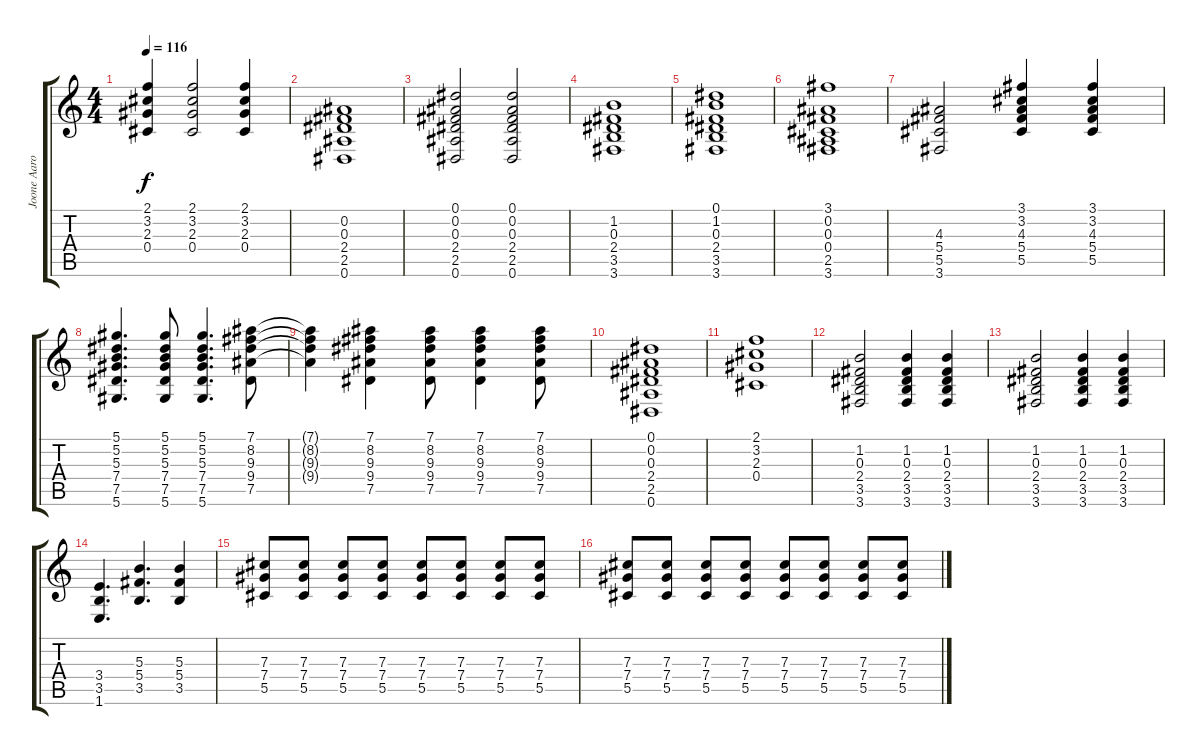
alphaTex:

\track ("Joone Aaron Acústica" "Joone Aaro") {instrument acousticguitarsteel}
\staff {score tabs}
\tuning (Eb4 Bb3 Gb3 Db3 Ab2 Eb2) {hide}
\ts (4 4)
\tempo 116
\clef g2
\ks c
(2.1 3.2 2.3 0.4).4{dy f} (2.1 3.2 2.3 0.4).2 (2.1 3.2 2.3 0.4).4 |
(0.2 0.3 2.4 2.5 0.6).1 |
(0.1 0.2 0.3 2.4 2.5 0.6).2 (0.1 0.2 0.3 2.4 2.5 0.6).2 |
(1.2 0.3 2.4 3.5 3.6).1 |
(0.1 1.2 0.3 2.4 3.5 3.6).1 |
(3.1 0.2 0.3 0.4 2.5 3.6).1 |
(4.3 5.4 5.5 3.6).2 (3.1 3.2 4.3 5.4 5.5).4 (3.1 3.2 4.3 5.4 5.5).4 |
(5.1 5.2 5.3 7.4 7.5 5.6).4{d} (5.1 5.2 5.3 7.4 7.5 5.6).8 (5.1 5.2 5.3 7.4 7.5 5.6).4{d} (7.1 8.2 9.3 9.4 7.5).8 |
(7.1{t} 8.2{t} 9.3{t} 9.4{t}).4 (7.1 8.2 9.3 9.4 7.5).4 (7.1 8.2 9.3 9.4 7.5).8 (7.1 8.2 9.3 9.4 7.5).4 (7.1 8.2 9.3 9.4 7.5).8 |
(0.1 0.2 0.3 2.4 2.5 0.6).1 |
(2.1 3.2 2.3 0.4).1 |
(1.2 0.3 2.4 3.5 3.6).2 (1.2 0.3 2.4 3.5 3.6).4 (1.2 0.3 2.4 3.5 3.6).4 |
(1.2 0.3 2.4 3.5 3.6).2 (1.2 0.3 2.4 3.5 3.6).4 (1.2 0.3 2.4 3.5 3.6).4 |
(3.4 3.5 1.6).4{d volume 15 instrument distortionguitar} (5.3 5.4 3.5).4{d} (5.3 5.4 3.5).4 |
(7.3 7.4 5.5).8 (7.3 7.4 5.5).8 (7.3 7.4 5.5).8 (7.3 7.4 5.5).8 (7.3 7.4 5.5).8 (7.3 7.4 5.5).8 (7.3 7.4 5.5).8 (7.3 7.4 5.5).8 |
(7.3 7.4 5.5).8 (7.3 7.4 5.5).8 (7.3 7.4 5.5).8 (7.3 7.4 5.5).8 (7.3 7.4 5.5).8 (7.3 7.4 5.5).8 (7.3 7.4 5.5).8 (7.3 7.4 5.5).8
